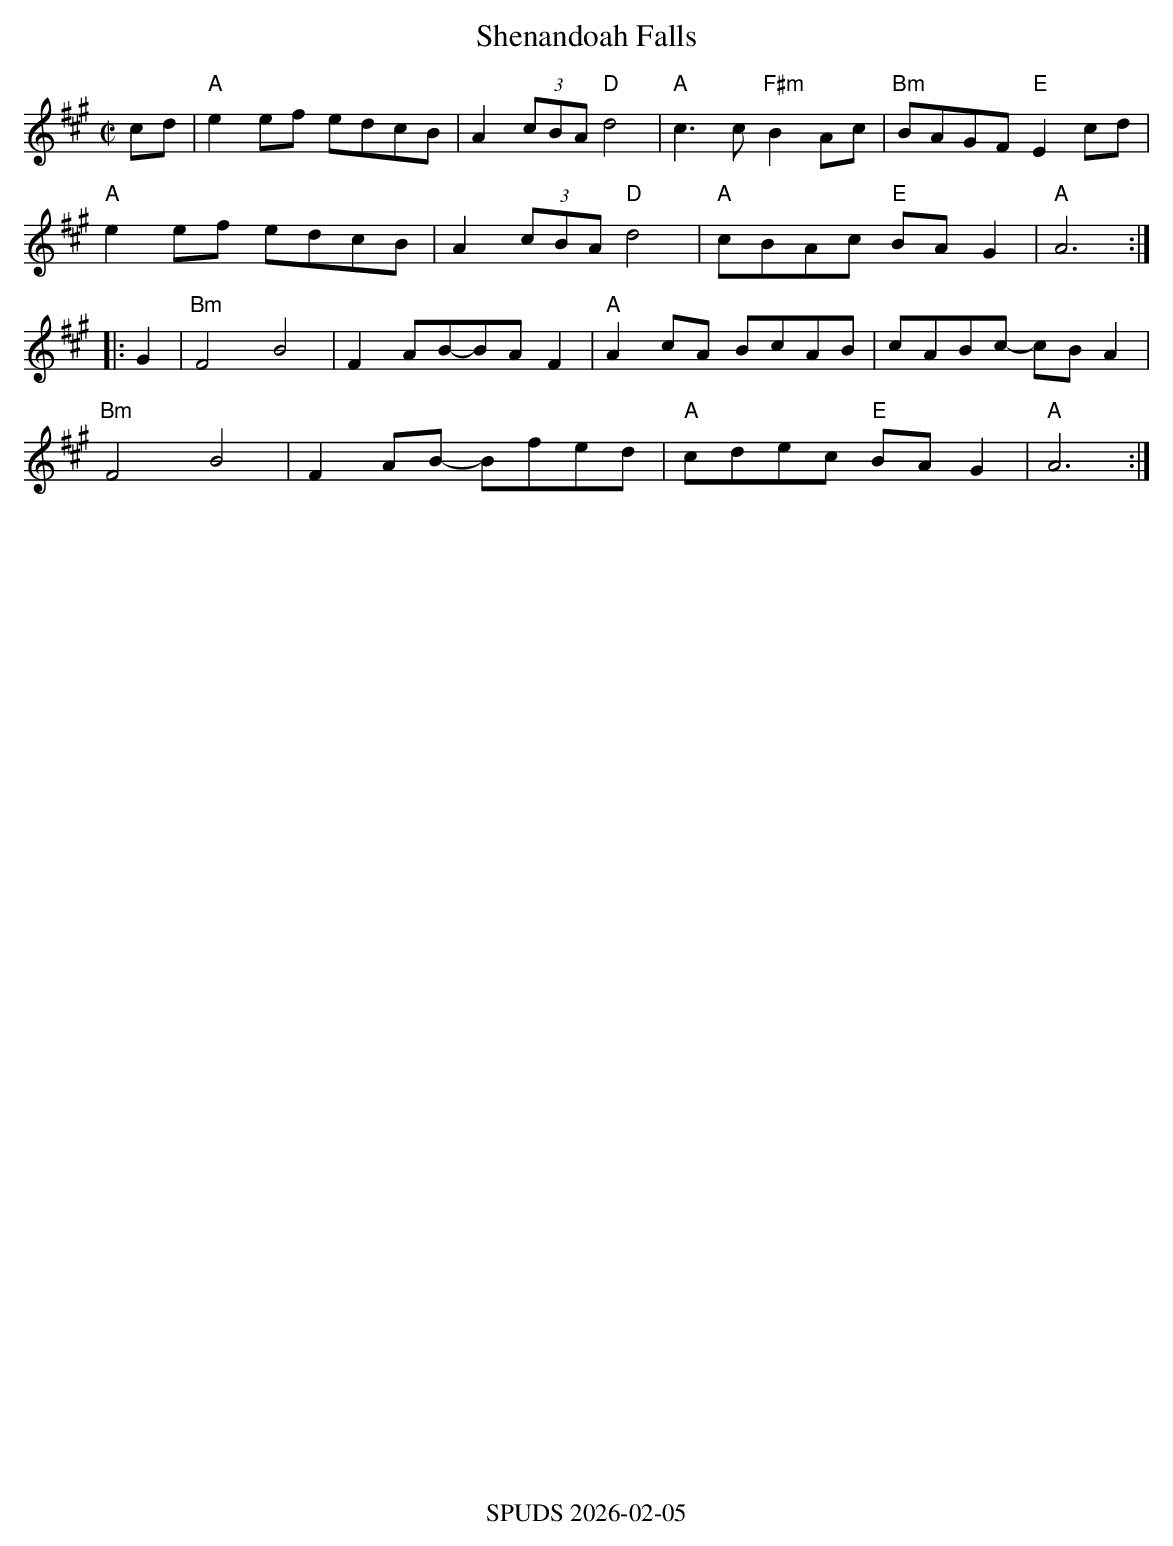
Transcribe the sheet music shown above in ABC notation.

X:1
T:Shenandoah Falls
M:C|
L:1/8
K:A
cd|"A"e2 ef edcB|A2 (3cBA "D"d4|"A"c3c "F#m"B2Ac|"Bm"BAGF "E"E2 cd|
"A"e2 ef edcB|A2 (3cBA "D"d4|"A"cBAc "E"BA G2|"A" A6:|
|:G2|"Bm"F4B4|F2 AB-BA F2|"A"A2 cA BcAB|cABc- cBA2|
"Bm"F4B4|F2 AB- -Bfed|"A"cdec "E"BAG2|"A"A6:|
